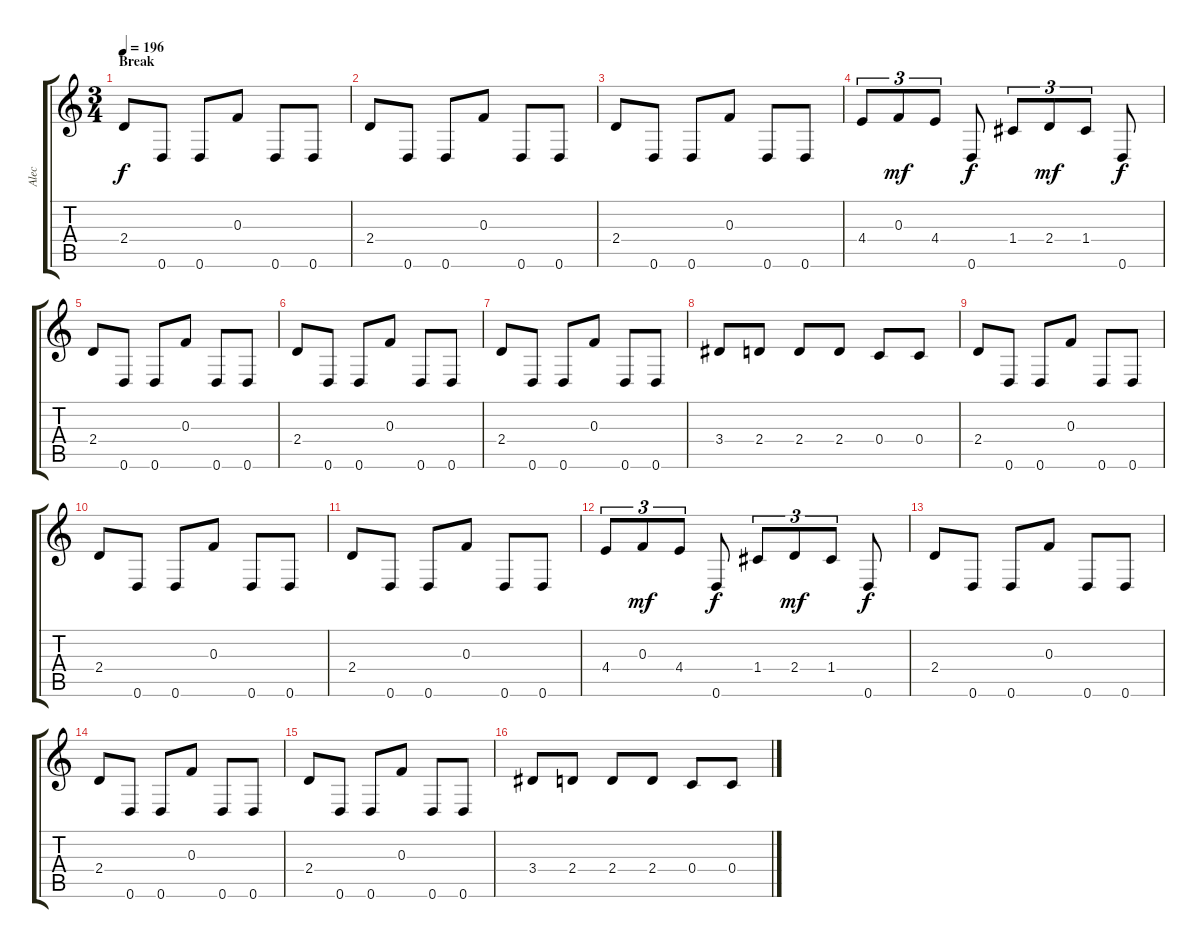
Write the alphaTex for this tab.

\track ("Alec" "Alec") {instrument distortionguitar}
\staff {score tabs}
\tuning (D4 A3 F3 C3 G2 D2) {hide}
\ts (3 4)
\section ("" "Break")
\tempo 196
\clef g2
\ks c
2.4.8{dy f} 0.6.8 0.6.8 0.3.8 0.6.8 0.6.8 |
2.4.8 0.6.8 0.6.8 0.3.8 0.6.8 0.6.8 |
2.4.8 0.6.8 0.6.8 0.3.8 0.6.8 0.6.8 |
4.4.8{tu (3 2)} 0.3.8{tu (3 2) dy mf} 4.4.8{tu (3 2)} 0.6.8{dy f} 1.4.8{tu (3 2)} 2.4.8{tu (3 2) dy mf} 1.4.8{tu (3 2)} 0.6.8{dy f} |
2.4.8 0.6.8 0.6.8 0.3.8 0.6.8 0.6.8 |
2.4.8 0.6.8 0.6.8 0.3.8 0.6.8 0.6.8 |
2.4.8 0.6.8 0.6.8 0.3.8 0.6.8 0.6.8 |
3.4.8 2.4.8 2.4.8 2.4.8 0.4.8 0.4.8 |
2.4.8 0.6.8 0.6.8 0.3.8 0.6.8 0.6.8 |
2.4.8 0.6.8 0.6.8 0.3.8 0.6.8 0.6.8 |
2.4.8 0.6.8 0.6.8 0.3.8 0.6.8 0.6.8 |
4.4.8{tu (3 2)} 0.3.8{tu (3 2) dy mf} 4.4.8{tu (3 2)} 0.6.8{dy f} 1.4.8{tu (3 2)} 2.4.8{tu (3 2) dy mf} 1.4.8{tu (3 2)} 0.6.8{dy f} |
2.4.8 0.6.8 0.6.8 0.3.8 0.6.8 0.6.8 |
2.4.8 0.6.8 0.6.8 0.3.8 0.6.8 0.6.8 |
2.4.8 0.6.8 0.6.8 0.3.8 0.6.8 0.6.8 |
3.4.8 2.4.8 2.4.8 2.4.8 0.4.8 0.4.8
